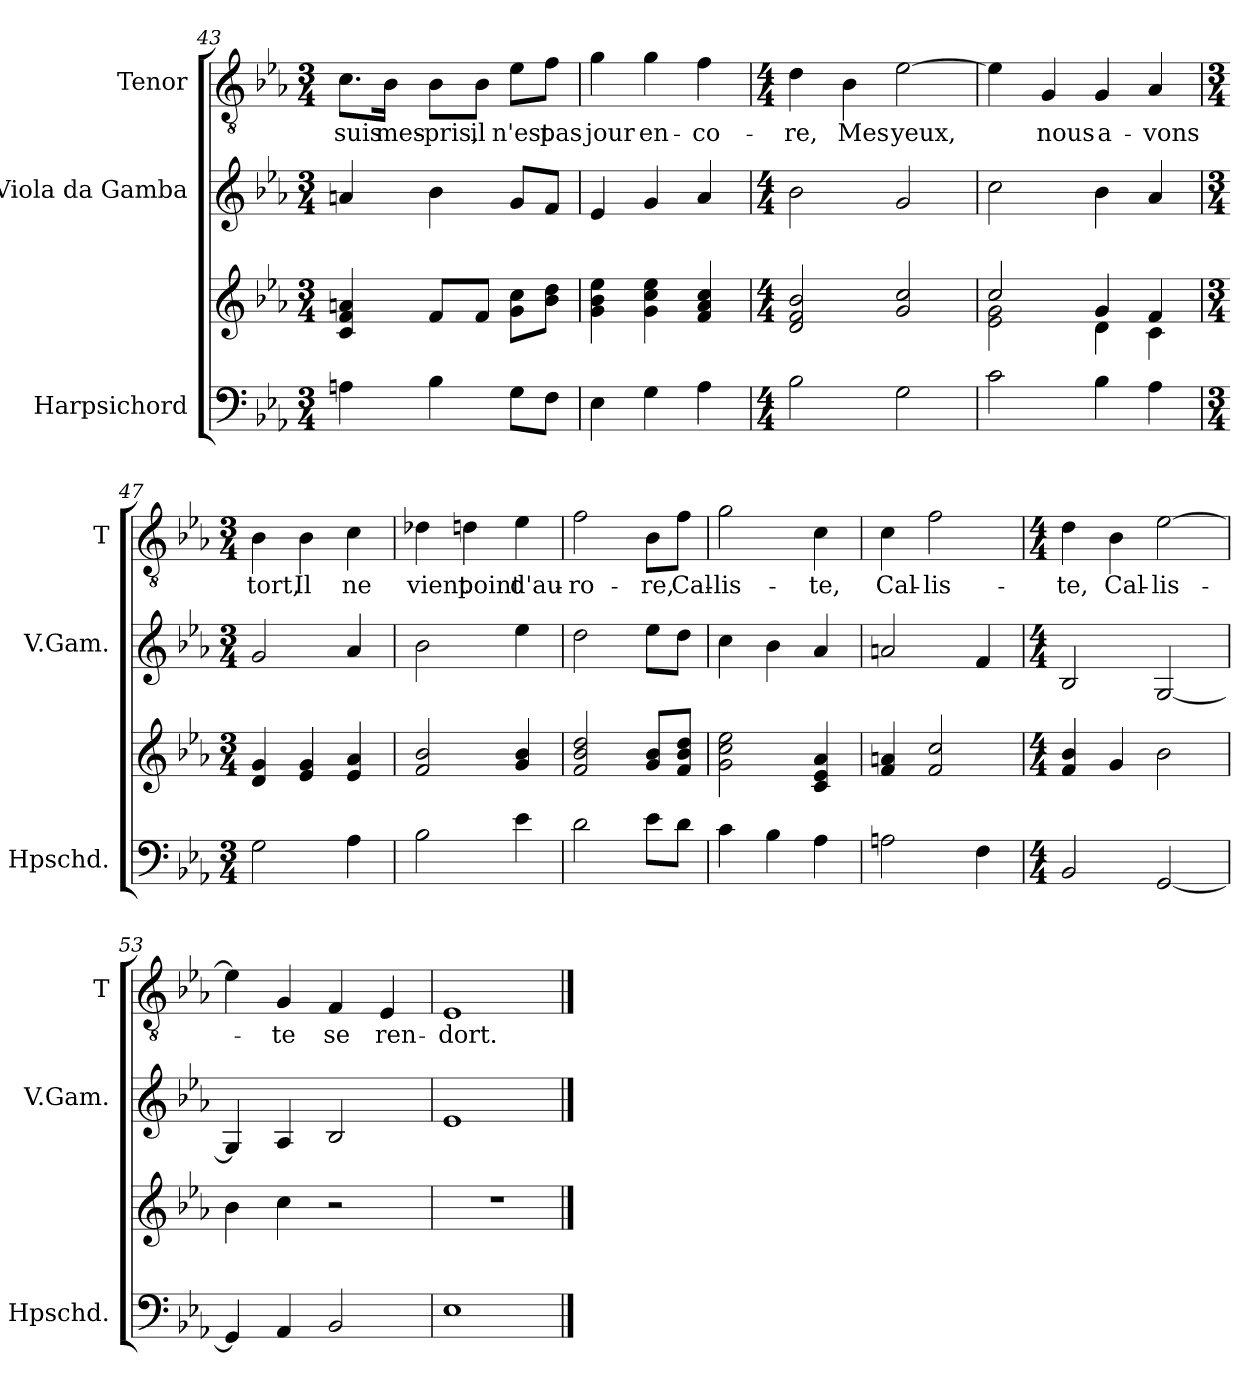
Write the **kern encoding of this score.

**kern	**kern	**kern	**kern	**text
*part3	*part3	*part2	*part1	*part1
*staff4	*staff3	*staff2	*staff1	*staff1
*I"Harpsichord	*	*I"Viola da Gamba	*I"Tenor	*
*I'Hpschd.	*	*I'V.Gam.	*I'T	*
!!LO:LB:g=z
*clefF4	*clefG2	*clefG2	*clefGv2	*
*	*	*ITrd7c12	*	*
*k[b-e-a-]	*k[b-e-a-]	*k[b-e-a-]	*k[b-e-a-]	*
*E-:	*E-:	*E-:	*E-:	*
*M3/4	*M3/4	*M3/4	*M3/4	*
=43	=43	=43	=43	=43
!	!	!	!	!LO:LY:b
4An\	4c/ 4f/ 4an/	4An/	8.c\L	suis
!	!	!	!	!LO:LY:b
.	.	.	16B-\Jk	mes-
!	!	!	!	!LO:LY:b
4B-\	8f/L	4B-\	8B-\L	-pris,
!	!	!	!	!LO:LY:b
.	8f/J	.	8B-\J	il
!	!	!	!	!LO:LY:b
8G\L	8g\ 8cc\L	8G/L	8e-\L	n'est
!	!	!	!	!LO:LY:b
8F\J	8b-\ 8dd\J	8F/J	8f\J	pas
=44	=44	=44	=44	=44
!	!	!	!	!LO:LY:b
4E-\	4g\ 4b-\ 4ee-\	4E-/	4g\	jour
!	!	!	!	!LO:LY:b
4G\	4g\ 4cc\ 4ee-\	4G/	4g\	en-
!	!	!	!	!LO:LY:b
4A-\	4f/ 4a-/ 4cc/	4A-/	4f\	-co-
=45	=45	=45	=45	=45
*M4/4	*M4/4	*M4/4	*M4/4	*
!	!	!	!	!LO:LY:b
2B-\	2d/ 2f/ 2b-/	2B-\	4d\	-re,
!	!	!	!	!LO:LY:b
.	.	.	4B-\	Mes
!	!	!	!	!LO:LY:b
2G\	2g/ 2cc/	2G/	[2e-\	yeux,
=46	=46	=46	=46	=46
*	*^	*	*	*
2c\	2cc/	2e-\ 2g\	2c\	4e-\]	.
!	!	!	!	!	!LO:LY:b
.	.	.	.	4G/	nous
!	!	!	!	!	!LO:LY:b
4B-\	4g/	4d\	4B-\	4G/	a-
!	!	!	!	!	!LO:LY:b
4A-\	4f/	4c\	4A-/	4A-/	-vons
*	*v	*v	*	*	*
=47	=47	=47	=47	=47
*M3/4	*M3/4	*M3/4	*M3/4	*
*	*^	*	*	*
!	!	!	!	!	!LO:LY:b
*	*v	*v	*	*	*
2G\	4d/ 4g/	2G/	4B-\	tort,
!	!	!	!	!LO:LY:b
.	4e-/ 4g/	.	4B-\	Il
!	!	!	!	!LO:LY:b
4A-\	4e-/ 4a-/	4A-/	4c\	ne
!!LO:LB:g=z
=48	=48	=48	=48	=48
!	!	!	!	!LO:LY:b
2B-\	2f/ 2b-/	2B-\	4d-X\	vient
!	!	!	!	!LO:LY:b
.	.	.	4dn\	point
!	!	!	!	!LO:LY:b
4e-\	4g/ 4b-/	4e-\	4e-\	d'au-
=49	=49	=49	=49	=49
!	!	!	!	!LO:LY:b
2d\	2f/ 2b-/ 2dd/	2d\	2f\	-ro-
!	!	!	!	!LO:LY:b
8e-\L	8g/ 8b-/L	8e-\L	8B-\L	-re,
!	!	!	!	!LO:LY:b
8d\J	8f/ 8b-/ 8dd/J	8d\J	8f\J	Cal-
=50	=50	=50	=50	=50
!	!	!	!	!LO:LY:b
4c\	2g\ 2cc\ 2ee-\	4c\	2g\	-lis-
4B-\	.	4B-\	.	.
!	!	!	!	!LO:LY:b
4A-\	4c/ 4e-/ 4a-/	4A-/	4c\	-te,
=51	=51	=51	=51	=51
!	!	!	!	!LO:LY:b
2An\	4f/ 4an/	2An/	4c\	Cal-
!	!	!	!	!LO:LY:b
.	2f/ 2cc/	.	2f\	-lis-
4F\	.	4F/	.	.
=52	=52	=52	=52	=52
*M4/4	*M4/4	*M4/4	*M4/4	*
!	!	!	!	!LO:LY:b
2BB-/	4f/ 4b-/	2BB-/	4d\	-te,
!	!	!	!	!LO:LY:b
.	4g/	.	4B-\	Cal-
!	!	!	!	!LO:LY:b
[2GG/	2b-\	[2GG/	[2e-\	-lis-
=53	=53	=53	=53	=53
4GG/]	4b-\	4GG/]	4e-\]	.
!	!	!	!	!LO:LY:b
4AA-/	4cc\	4AA-/	4G/	-te
!	!	!	!	!LO:LY:b
2BB-/	2r	2BB-/	4F/	se
!	!	!	!	!LO:LY:b
.	.	.	4E-/	ren-
=54	=54	=54	=54	=54
!	!	!	!	!LO:LY:b
1E-	1r	1E-	1E-	-dort.
==	==	==	==	==
*-	*-	*-	*-	*-
